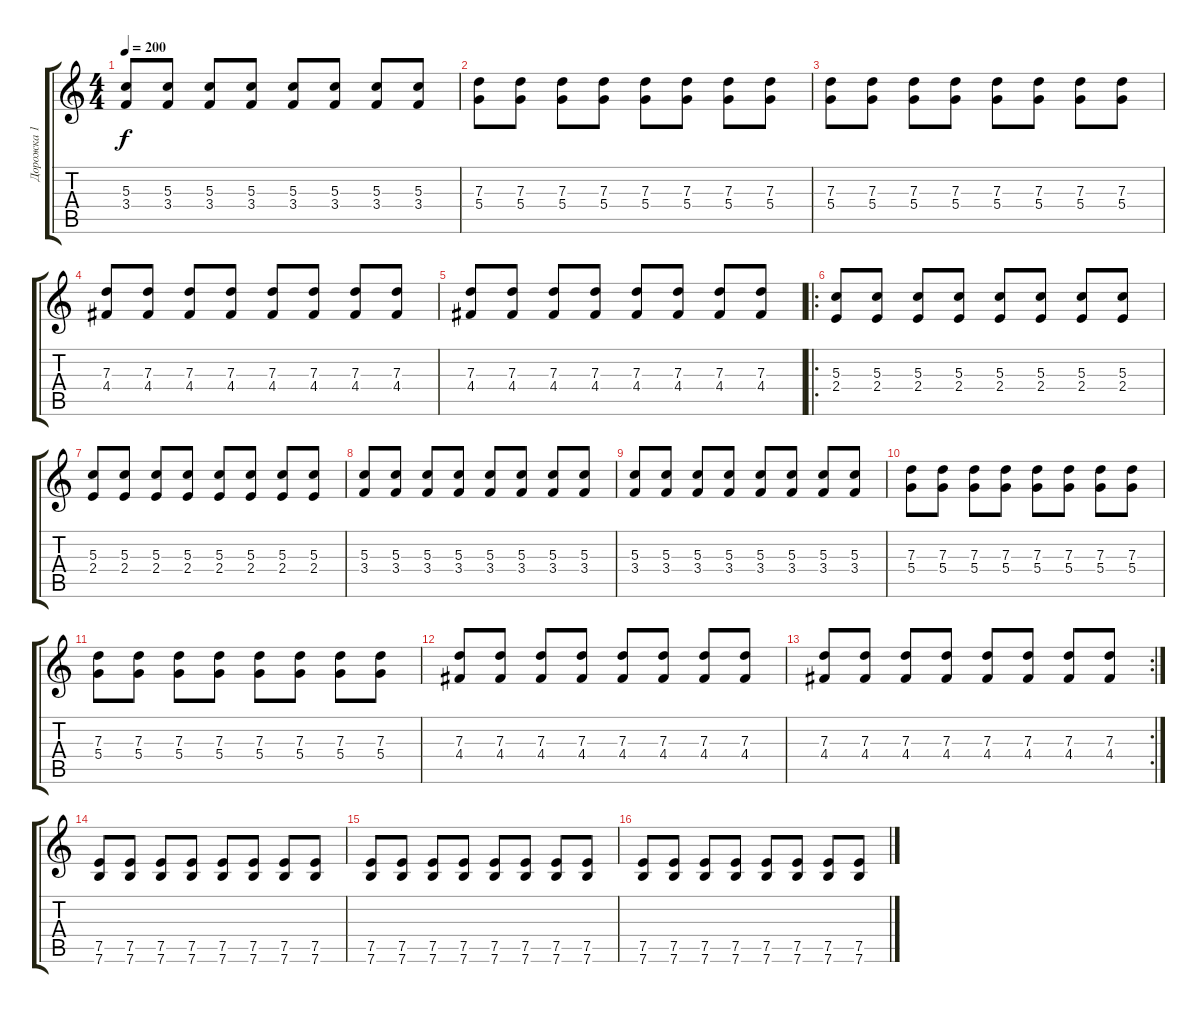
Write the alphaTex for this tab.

\track ("Дорожка 1" "Дорожка 1") {instrument distortionguitar}
\staff {score tabs}
\tuning (E4 B3 G3 D3 A2 E2) {hide}
\ts (4 4)
\tempo 200
\clef g2
\ks c
(5.3 3.4).8{dy f} (5.3 3.4).8 (5.3 3.4).8 (5.3 3.4).8 (5.3 3.4).8 (5.3 3.4).8 (5.3 3.4).8 (5.3 3.4).8 |
(7.3 5.4).8 (7.3 5.4).8 (7.3 5.4).8 (7.3 5.4).8 (7.3 5.4).8 (7.3 5.4).8 (7.3 5.4).8 (7.3 5.4).8 |
(7.3 5.4).8 (7.3 5.4).8 (7.3 5.4).8 (7.3 5.4).8 (7.3 5.4).8 (7.3 5.4).8 (7.3 5.4).8 (7.3 5.4).8 |
(7.3 4.4).8 (7.3 4.4).8 (7.3 4.4).8 (7.3 4.4).8 (7.3 4.4).8 (7.3 4.4).8 (7.3 4.4).8 (7.3 4.4).8 |
(7.3 4.4).8 (7.3 4.4).8 (7.3 4.4).8 (7.3 4.4).8 (7.3 4.4).8 (7.3 4.4).8 (7.3 4.4).8 (7.3 4.4).8 |
\ro
(5.3 2.4).8 (5.3 2.4).8 (5.3 2.4).8 (5.3 2.4).8 (5.3 2.4).8 (5.3 2.4).8 (5.3 2.4).8 (5.3 2.4).8 |
(5.3 2.4).8 (5.3 2.4).8 (5.3 2.4).8 (5.3 2.4).8 (5.3 2.4).8 (5.3 2.4).8 (5.3 2.4).8 (5.3 2.4).8 |
(5.3 3.4).8 (5.3 3.4).8 (5.3 3.4).8 (5.3 3.4).8 (5.3 3.4).8 (5.3 3.4).8 (5.3 3.4).8 (5.3 3.4).8 |
(5.3 3.4).8 (5.3 3.4).8 (5.3 3.4).8 (5.3 3.4).8 (5.3 3.4).8 (5.3 3.4).8 (5.3 3.4).8 (5.3 3.4).8 |
(7.3 5.4).8 (7.3 5.4).8 (7.3 5.4).8 (7.3 5.4).8 (7.3 5.4).8 (7.3 5.4).8 (7.3 5.4).8 (7.3 5.4).8 |
(7.3 5.4).8 (7.3 5.4).8 (7.3 5.4).8 (7.3 5.4).8 (7.3 5.4).8 (7.3 5.4).8 (7.3 5.4).8 (7.3 5.4).8 |
(7.3 4.4).8 (7.3 4.4).8 (7.3 4.4).8 (7.3 4.4).8 (7.3 4.4).8 (7.3 4.4).8 (7.3 4.4).8 (7.3 4.4).8 |
\rc 2
(7.3 4.4).8 (7.3 4.4).8 (7.3 4.4).8 (7.3 4.4).8 (7.3 4.4).8 (7.3 4.4).8 (7.3 4.4).8 (7.3 4.4).8 |
(7.5 7.6).8 (7.5 7.6).8 (7.5 7.6).8 (7.5 7.6).8 (7.5 7.6).8 (7.5 7.6).8 (7.5 7.6).8 (7.5 7.6).8 |
(7.5 7.6).8 (7.5 7.6).8 (7.5 7.6).8 (7.5 7.6).8 (7.5 7.6).8 (7.5 7.6).8 (7.5 7.6).8 (7.5 7.6).8 |
(7.5 7.6).8 (7.5 7.6).8 (7.5 7.6).8 (7.5 7.6).8 (7.5 7.6).8 (7.5 7.6).8 (7.5 7.6).8 (7.5 7.6).8
